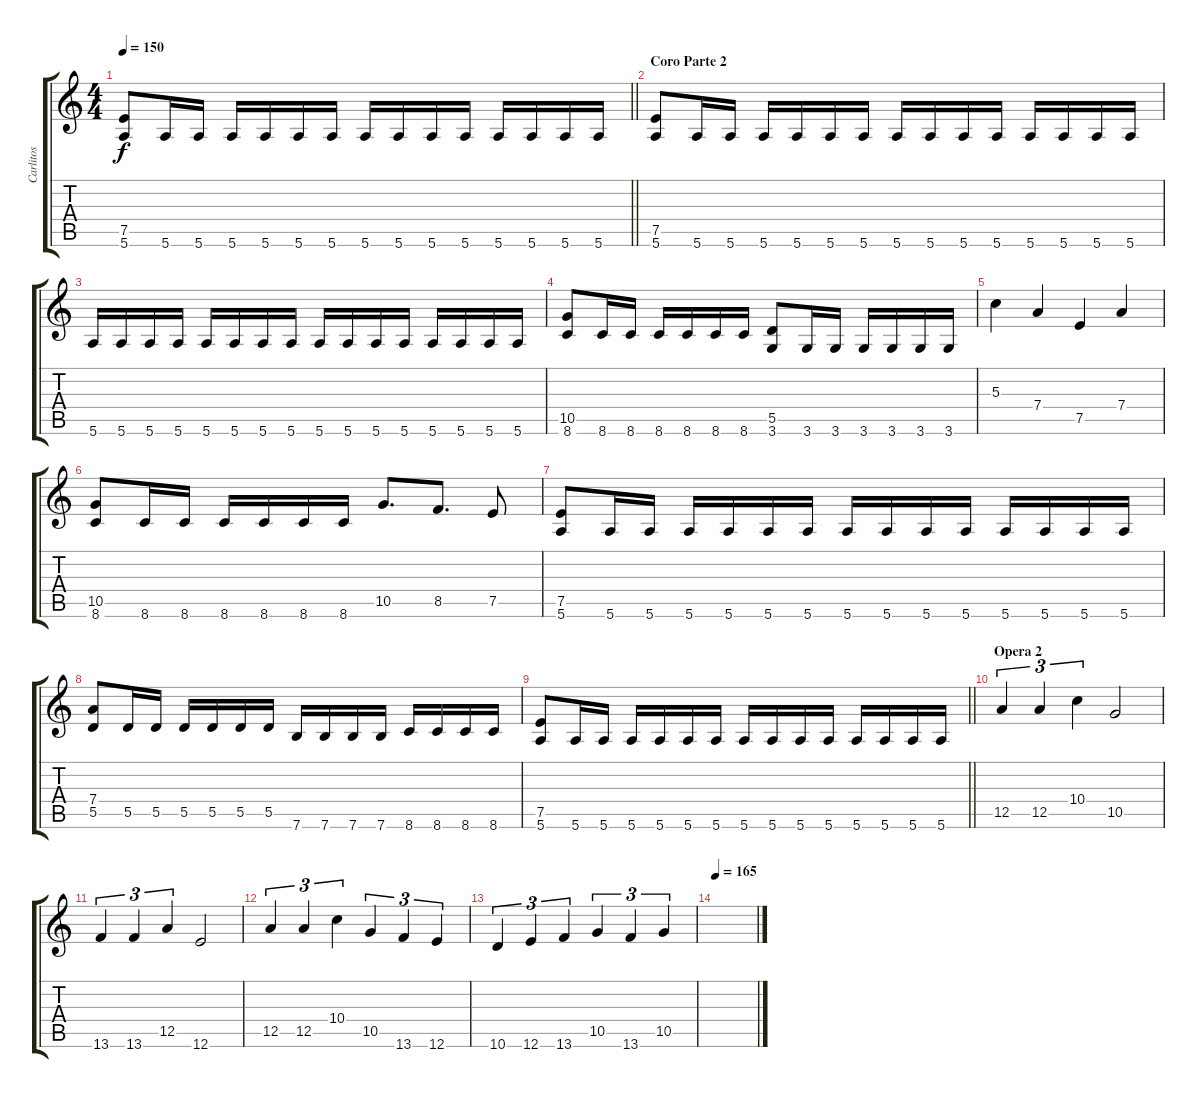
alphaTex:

\track ("Carlitos" "Carlitos") {instrument overdrivenguitar}
\staff {score tabs}
\tuning (E4 B3 G3 D3 A2 E2) {hide}
\ts (4 4)
\tempo 150
\clef g2
\barLineRight lightlight
\ks c
(7.5 5.6).8{dy f} 5.6.16 5.6.16 5.6.16 5.6.16 5.6.16 5.6.16 5.6.16 5.6.16 5.6.16 5.6.16 5.6.16 5.6.16 5.6.16 5.6.16 |
\section ("" "Coro Parte 2")
(7.5 5.6).8 5.6.16 5.6.16 5.6.16 5.6.16 5.6.16 5.6.16 5.6.16 5.6.16 5.6.16 5.6.16 5.6.16 5.6.16 5.6.16 5.6.16 |
5.6.16 5.6.16 5.6.16 5.6.16 5.6.16 5.6.16 5.6.16 5.6.16 5.6.16 5.6.16 5.6.16 5.6.16 5.6.16 5.6.16 5.6.16 5.6.16 |
(10.5 8.6).8 8.6.16 8.6.16 8.6.16 8.6.16 8.6.16 8.6.16 (5.5 3.6).8 3.6.16 3.6.16 3.6.16 3.6.16 3.6.16 3.6.16 |
5.3.4 7.4.4 7.5.4 7.4.4 |
(10.5 8.6).8 8.6.16 8.6.16 8.6.16 8.6.16 8.6.16 8.6.16 10.5.8{d} 8.5.8{d} 7.5.8 |
(7.5 5.6).8 5.6.16 5.6.16 5.6.16 5.6.16 5.6.16 5.6.16 5.6.16 5.6.16 5.6.16 5.6.16 5.6.16 5.6.16 5.6.16 5.6.16 |
(7.4 5.5).8 5.5.16 5.5.16 5.5.16 5.5.16 5.5.16 5.5.16 7.6.16 7.6.16 7.6.16 7.6.16 8.6.16 8.6.16 8.6.16 8.6.16 |
\barLineRight lightlight
(7.5 5.6).8 5.6.16 5.6.16 5.6.16 5.6.16 5.6.16 5.6.16 5.6.16 5.6.16 5.6.16 5.6.16 5.6.16 5.6.16 5.6.16 5.6.16 |
\section ("" "Opera 2")
12.5.4{tu (3 2)} 12.5.4{tu (3 2)} 10.4.4{tu (3 2)} 10.5.2 |
13.6.4{tu (3 2)} 13.6.4{tu (3 2)} 12.5.4{tu (3 2)} 12.6.2 |
12.5.4{tu (3 2)} 12.5.4{tu (3 2)} 10.4.4{tu (3 2)} 10.5.4{tu (3 2)} 13.6.4{tu (3 2)} 12.6.4{tu (3 2)} |
10.6.4{tu (3 2)} 12.6.4{tu (3 2)} 13.6.4{tu (3 2)} 10.5.4{tu (3 2)} 13.6.4{tu (3 2)} 10.5.4{tu (3 2)} |
\tempo 165
